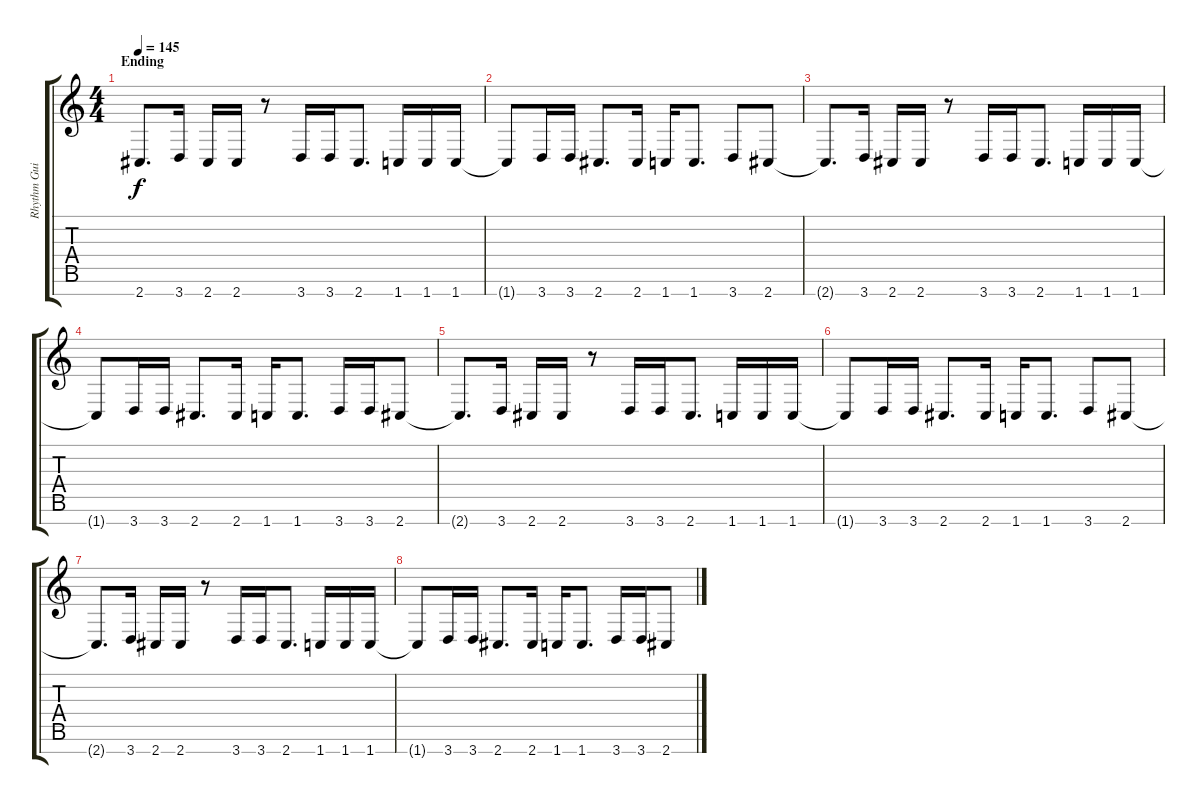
\track ("Rhythm Guitar" "Rhythm Gui") {instrument distortionguitar}
\staff {score tabs}
\tuning (E4 B3 G3 D3 A2 E2 B1) {hide}
\ts (4 4)
\section ("" "Ending")
\tempo 145
\clef g2
\ks c
2.7{t}.8{d dy f} 3.7.16 2.7.16 2.7.16 r.8 3.7.16 3.7.16 2.7.8{d} 1.7.16 1.7.16 1.7.16 |
1.7{t}.8 3.7.16 3.7.16 2.7.8{d} 2.7.16 1.7.16 1.7.8{d} 3.7.8 2.7.8 |
2.7{t}.8{d} 3.7.16 2.7.16 2.7.16 r.8 3.7.16 3.7.16 2.7.8{d} 1.7.16 1.7.16 1.7.16 |
1.7{t}.8 3.7.16 3.7.16 2.7.8{d} 2.7.16 1.7.16 1.7.8{d} 3.7.16 3.7.16 2.7.8 |
2.7{t}.8{d} 3.7.16 2.7.16 2.7.16 r.8 3.7.16 3.7.16 2.7.8{d} 1.7.16 1.7.16 1.7.16 |
1.7{t}.8 3.7.16 3.7.16 2.7.8{d} 2.7.16 1.7.16 1.7.8{d} 3.7.8 2.7.8 |
2.7{t}.8{d} 3.7.16 2.7.16 2.7.16 r.8 3.7.16 3.7.16 2.7.8{d} 1.7.16 1.7.16 1.7.16 |
1.7{t}.8 3.7.16 3.7.16 2.7.8{d} 2.7.16 1.7.16 1.7.8{d} 3.7.16 3.7.16 2.7.8
